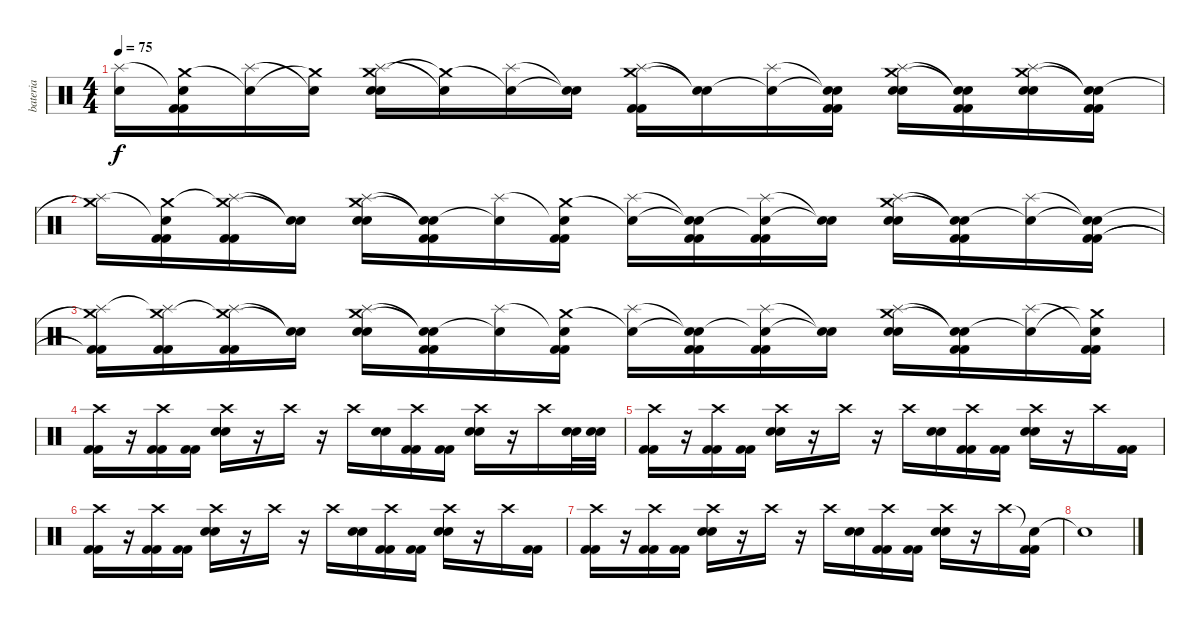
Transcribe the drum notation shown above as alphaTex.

\track ("bateria" "bateria") {instrument percussion}
\staff {score}
\articulation defaults
\ts (4 4)
\tempo 75
\clef neutral
\ks c
("Snare (hit)"{t} "Splash (hit)").16{dy f} ("Crash medium (hit)" "Snare (hit)"{t} "Kick (hit) 2" "Kick (hit) 2").16 ("Snare (hit)"{t} "Splash (hit)").16 ("Crash medium (hit)"{t} "Snare (hit)"{t}).16 ("Crash medium (hit)" "Splash (hit)" "Electric Snare (hit)" "Electric Snare (hit)").16 ("Crash medium (hit)"{t} "Snare (hit)"{t}).16 ("Snare (hit)"{t} "Splash (hit)").16 ("Snare (hit)"{t} "Snare (hit)"{t}).16 ("Crash medium (hit)" "Splash (hit)" "Kick (hit) 2" "Kick (hit) 2").16 ("Snare (hit)"{t} "Snare (hit)"{t}).16 ("Snare (hit)"{t} "Splash (hit)").16 ("Snare (hit)"{t} "Snare (hit)"{t} "Kick (hit) 2" "Kick (hit) 2").16 ("Crash medium (hit)" "Splash (hit)" "Electric Snare (hit)" "Electric Snare (hit)").16 ("Snare (hit)"{t} "Snare (hit)"{t} "Kick (hit) 2" "Kick (hit) 2").16 ("Crash medium (hit)" "Splash (hit)" "Electric Snare (hit)" "Electric Snare (hit)").16 ("Snare (hit)"{t} "Snare (hit)"{t} "Kick (hit) 2" "Kick (hit) 2").16 |
("Crash medium (hit)"{t} "Splash (hit)").16 ("Crash medium (hit)" "Snare (hit)"{t} "Kick (hit) 2" "Kick (hit) 2").16 ("Crash medium (hit)"{t} "Splash (hit)" "Kick (hit) 2" "Kick (hit) 2").16 ("Snare (hit)"{t} "Snare (hit)"{t}).16 ("Crash medium (hit)" "Splash (hit)" "Electric Snare (hit)" "Electric Snare (hit)").16 ("Snare (hit)"{t} "Snare (hit)"{t} "Kick (hit) 2" "Kick (hit) 2").16 ("Snare (hit)"{t} "Splash (hit)").16 ("Crash medium (hit)" "Snare (hit)"{t} "Kick (hit) 2" "Kick (hit) 2").16 ("Snare (hit)"{t} "Splash (hit)").16 ("Snare (hit)"{t} "Snare (hit)"{t} "Kick (hit) 2" "Kick (hit) 2").16 ("Snare (hit)"{t} "Splash (hit)" "Kick (hit) 2" "Kick (hit) 2").16 ("Snare (hit)"{t} "Snare (hit)"{t}).16 ("Crash medium (hit)" "Splash (hit)" "Electric Snare (hit)" "Electric Snare (hit)").16 ("Snare (hit)"{t} "Snare (hit)"{t} "Kick (hit) 2" "Kick (hit) 2").16 ("Snare (hit)"{t} "Splash (hit)").16 ("Snare (hit)"{t} "Snare (hit)"{t} "Kick (hit) 2" "Kick (hit) 2").16 |
("Crash medium (hit)"{t} "Splash (hit)" "Kick (hit) 2"{t} "Kick (hit) 2"{t}).16 ("Crash medium (hit)" "Splash (hit)"{t} "Kick (hit) 2" "Kick (hit) 2").16 ("Crash medium (hit)"{t} "Splash (hit)" "Kick (hit) 2" "Kick (hit) 2").16 ("Snare (hit)"{t} "Snare (hit)"{t}).16 ("Crash medium (hit)" "Splash (hit)" "Electric Snare (hit)" "Electric Snare (hit)").16 ("Snare (hit)"{t} "Snare (hit)"{t} "Kick (hit) 2" "Kick (hit) 2").16 ("Snare (hit)"{t} "Splash (hit)").16 ("Crash medium (hit)" "Snare (hit)"{t} "Kick (hit) 2" "Kick (hit) 2").16 ("Snare (hit)"{t} "Splash (hit)").16 ("Snare (hit)"{t} "Snare (hit)"{t} "Kick (hit) 2" "Kick (hit) 2").16 ("Snare (hit)"{t} "Splash (hit)" "Kick (hit) 2" "Kick (hit) 2").16 ("Snare (hit)"{t} "Snare (hit)"{t}).16 ("Crash medium (hit)" "Splash (hit)" "Electric Snare (hit)" "Electric Snare (hit)").16 ("Snare (hit)"{t} "Snare (hit)"{t} "Kick (hit) 2" "Kick (hit) 2").16 ("Snare (hit)"{t} "Splash (hit)").16 ("Crash medium (hit)"{t} "Snare (hit)"{t} "Kick (hit) 2" "Kick (hit) 2").16 |
("Crash high (hit)" "Kick (hit) 2" "Kick (hit) 2").16 r.16 ("Crash high (hit)" "Kick (hit) 2" "Kick (hit) 2").16 ("Kick (hit) 2" "Kick (hit) 2").16 ("Crash high (hit)" "Electric Snare (hit)" "Electric Snare (hit)").16 r.16 "Crash high (hit)".16 r.16 "Crash high (hit)".16 ("Electric Snare (hit)" "Electric Snare (hit)").16 ("Crash high (hit)" "Kick (hit) 2" "Kick (hit) 2").16 ("Kick (hit) 2" "Kick (hit) 2").16 ("Crash high (hit)" "Electric Snare (hit)" "Electric Snare (hit)").16 r.16 "Crash high (hit)".16 ("Electric Snare (hit)" "Electric Snare (hit)").32 ("Electric Snare (hit)" "Electric Snare (hit)").32 |
("Crash high (hit)" "Kick (hit) 2" "Kick (hit) 2").16 r.16 ("Crash high (hit)" "Kick (hit) 2" "Kick (hit) 2").16 ("Kick (hit) 2" "Kick (hit) 2").16 ("Crash high (hit)" "Electric Snare (hit)" "Electric Snare (hit)").16 r.16 "Crash high (hit)".16 r.16 "Crash high (hit)".16 ("Electric Snare (hit)" "Electric Snare (hit)").16 ("Crash high (hit)" "Kick (hit) 2" "Kick (hit) 2").16 ("Kick (hit) 2" "Kick (hit) 2").16 ("Crash high (hit)" "Electric Snare (hit)" "Electric Snare (hit)").16 r.16 "Crash high (hit)".16 ("Kick (hit) 2" "Kick (hit) 2").16 |
("Crash high (hit)" "Kick (hit) 2" "Kick (hit) 2").16 r.16 ("Crash high (hit)" "Kick (hit) 2" "Kick (hit) 2").16 ("Kick (hit) 2" "Kick (hit) 2").16 ("Crash high (hit)" "Electric Snare (hit)" "Electric Snare (hit)").16 r.16 "Crash high (hit)".16 r.16 "Crash high (hit)".16 ("Electric Snare (hit)" "Electric Snare (hit)").16 ("Crash high (hit)" "Kick (hit) 2" "Kick (hit) 2").16 ("Kick (hit) 2" "Kick (hit) 2").16 ("Crash high (hit)" "Electric Snare (hit)" "Electric Snare (hit)").16 r.16 "Crash high (hit)".16 ("Kick (hit) 2" "Kick (hit) 2").16 |
("Crash high (hit)" "Kick (hit) 2" "Kick (hit) 2").16 r.16 ("Crash high (hit)" "Kick (hit) 2" "Kick (hit) 2").16 ("Kick (hit) 2" "Kick (hit) 2").16 ("Crash high (hit)" "Electric Snare (hit)" "Electric Snare (hit)").16 r.16 "Crash high (hit)".16 r.16 "Crash high (hit)".16 ("Electric Snare (hit)" "Electric Snare (hit)").16 ("Crash high (hit)" "Kick (hit) 2" "Kick (hit) 2").16 ("Kick (hit) 2" "Kick (hit) 2").16 ("Crash high (hit)" "Electric Snare (hit)" "Electric Snare (hit)").16 r.16 "Crash high (hit)".16 ("Snare (hit)"{t} "Kick (hit) 2" "Kick (hit) 2").16 |
"Snare (hit)"{t}.1
